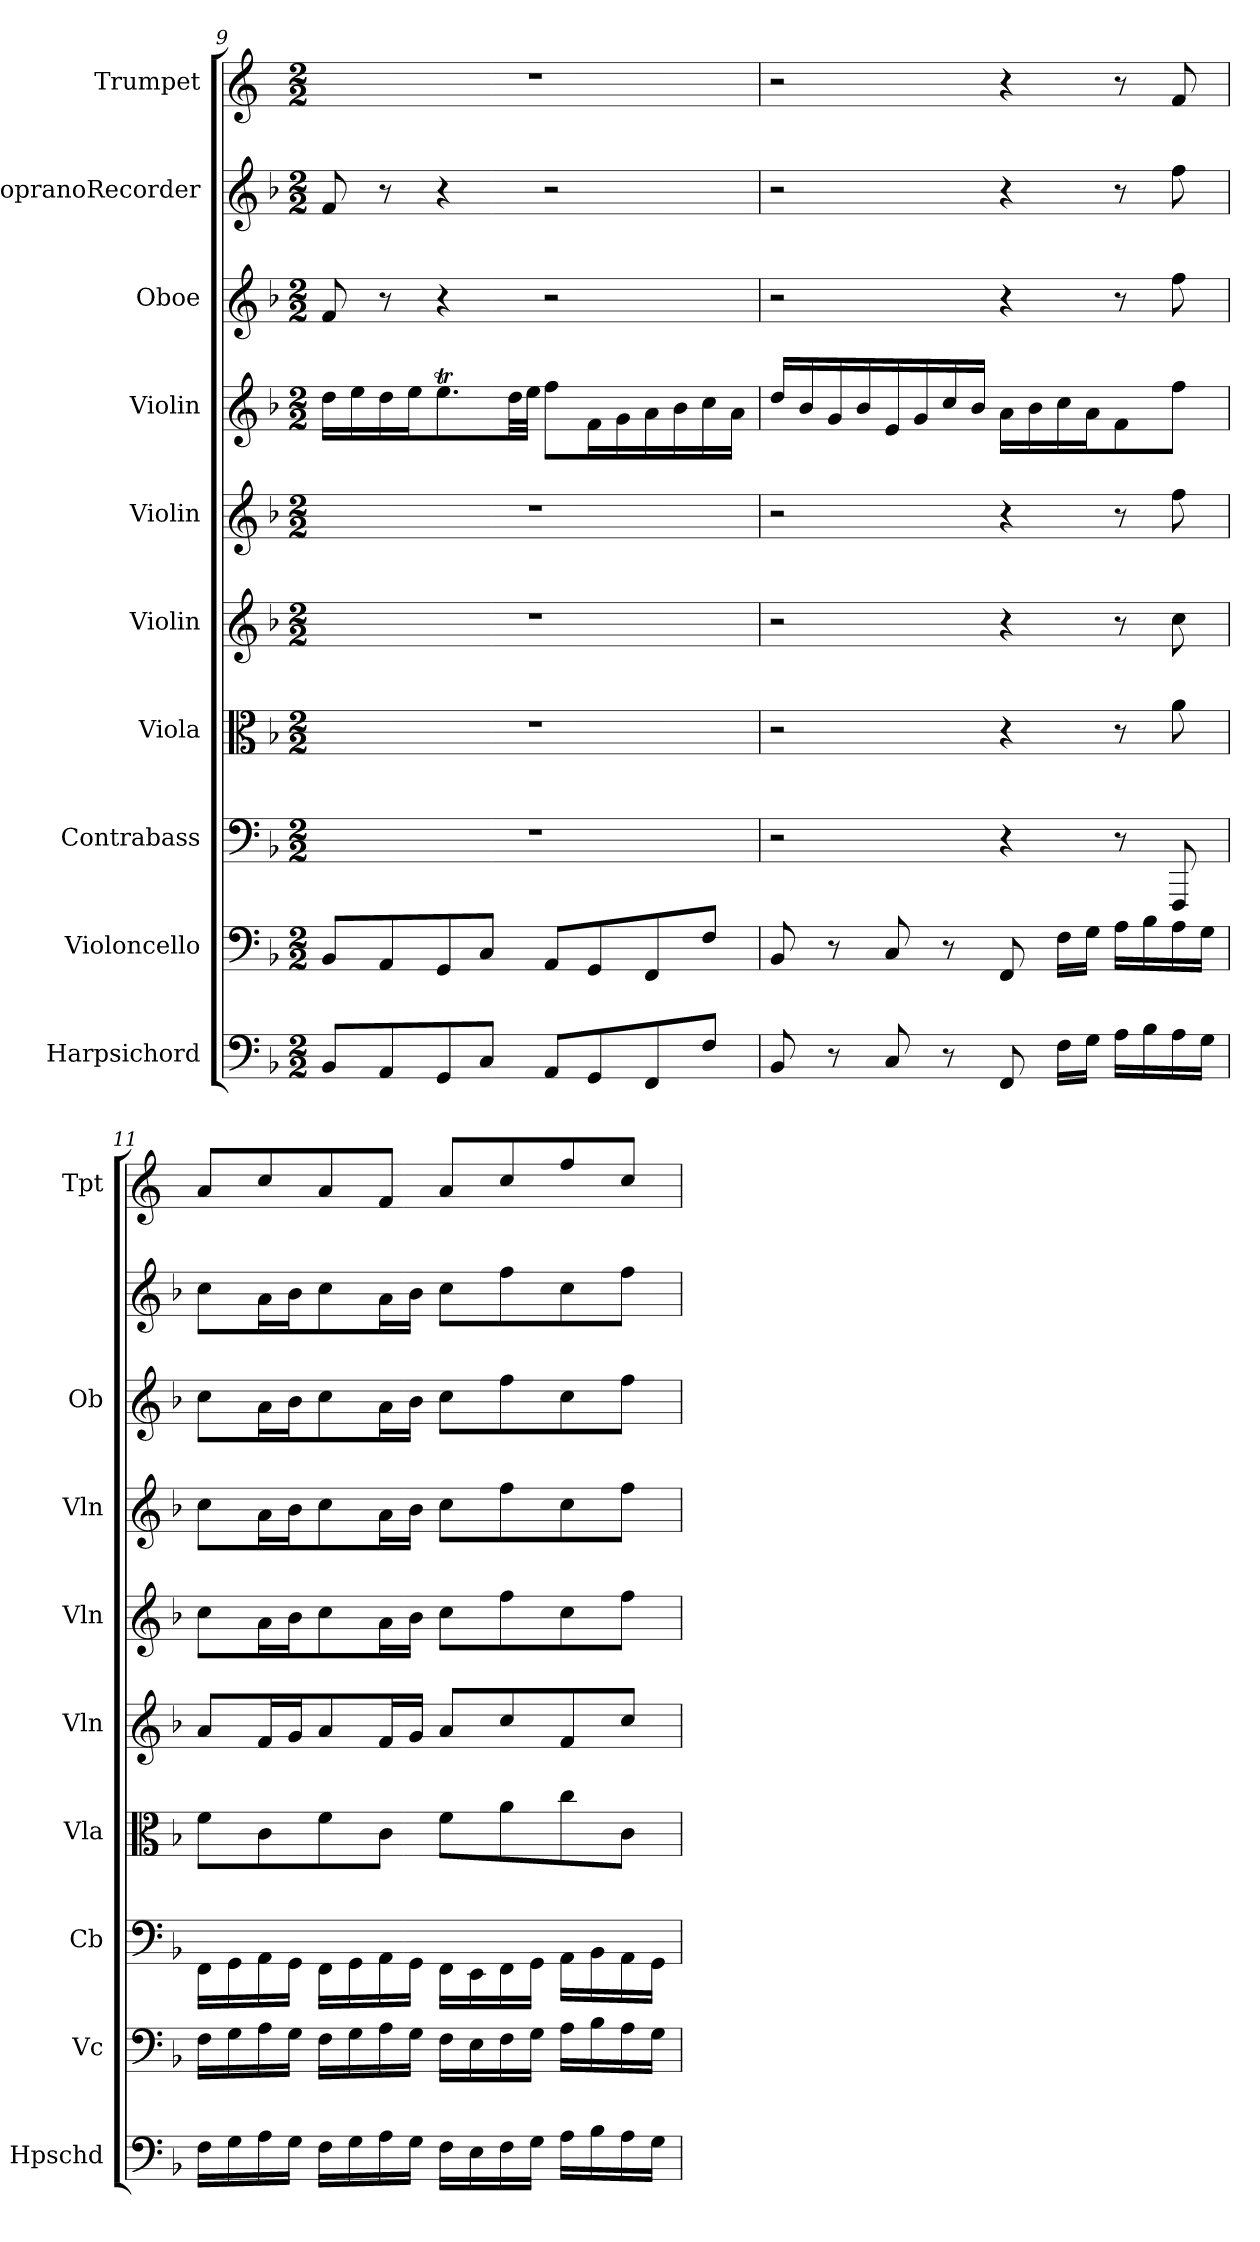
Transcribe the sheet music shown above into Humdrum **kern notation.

**kern	**kern	**kern	**kern	**kern	**kern	**kern	**kern	**kern	**kern
*part10	*part9	*part8	*part7	*part6	*part5	*part4	*part3	*part2	*part1
*staff10	*staff9	*staff8	*staff7	*staff6	*staff5	*staff4	*staff3	*staff2	*staff1
*I"Harpsichord	*I"Violoncello	*I"Contrabass	*I"Viola	*I"Violin	*I"Violin	*I"Violin	*I"Oboe	*I"SopranoRecorder	*I"Trumpet
*I'Hpschd	*I'Vc	*I'Cb	*I'Vla	*I'Vln	*I'Vln	*I'Vln	*I'Ob	*	*I'Tpt
*clefF4	*clefF4	*clefF4	*clefC3	*clefG2	*clefG2	*clefG2	*clefG2	*clefG2	*clefG2
*k[b-]	*k[b-]	*k[b-]	*k[b-]	*k[b-]	*k[b-]	*k[b-]	*k[b-]	*k[b-]	*k[]
*M2/2	*M2/2	*M2/2	*M2/2	*M2/2	*M2/2	*M2/2	*M2/2	*M2/2	*M2/2
=9	=9	=9	=9	=9	=9	=9	=9	=9	=9
8BB-/L	8BB-/L	1r	1r	1r	1r	16dd\LL	8f/	8f/	1r
.	.	.	.	.	.	16ee\	.	.	.
8AA/	8AA/	.	.	.	.	16dd\	8r	8r	.
.	.	.	.	.	.	16ee\J	.	.	.
8GG/	8GG/	.	.	.	.	8.eet\	4r	4r	.
8C/J	8C/J	.	.	.	.	.	.	.	.
.	.	.	.	.	.	32dd\LL	.	.	.
.	.	.	.	.	.	32ee\JJJ	.	.	.
8AA/L	8AA/L	.	.	.	.	8ff\L	2r	2r	.
8GG/	8GG/	.	.	.	.	16f\L	.	.	.
.	.	.	.	.	.	16g\	.	.	.
8FF/	8FF/	.	.	.	.	16a\	.	.	.
.	.	.	.	.	.	16b-\	.	.	.
8F/J	8F/J	.	.	.	.	16cc\	.	.	.
.	.	.	.	.	.	16a\JJ	.	.	.
=10	=10	=10	=10	=10	=10	=10	=10	=10	=10
8BB-/	8BB-/	2r	2r	2r	2r	16dd/LL	2r	2r	2r
.	.	.	.	.	.	16b-/	.	.	.
8r	8r	.	.	.	.	16g/	.	.	.
.	.	.	.	.	.	16b-/	.	.	.
8C/	8C/	.	.	.	.	16e/	.	.	.
.	.	.	.	.	.	16g/	.	.	.
8r	8r	.	.	.	.	16cc/	.	.	.
.	.	.	.	.	.	16b-/JJ	.	.	.
8FF/	8FF/	4r	4r	4r	4r	16a\LL	4r	4r	4r
.	.	.	.	.	.	16b-\	.	.	.
16F\LL	16F\LL	.	.	.	.	16cc\	.	.	.
16G\JJ	16G\JJ	.	.	.	.	16a\J	.	.	.
16A\LL	16A\LL	8r	8r	8r	8r	8f\	8r	8r	8r
16B-\	16B-\	.	.	.	.	.	.	.	.
16A\	16A\	8FFF/	8a\	8cc\	8ff\	8ff\J	8ff\	8ff\	8f/
16G\JJ	16G\JJ	.	.	.	.	.	.	.	.
=11	=11	=11	=11	=11	=11	=11	=11	=11	=11
16F\LL	16F\LL	16FF\LL	8f\L	8a/L	8cc\L	8cc\L	8cc\L	8cc\L	8a/L
16G\	16G\	16GG\	.	.	.	.	.	.	.
16A\	16A\	16AA\	8c\	16f/L	16a\L	16a\L	16a\L	16a\L	8cc/
16G\JJ	16G\JJ	16GG\JJ	.	16g/J	16b-\J	16b-\J	16b-\J	16b-\J	.
16F\LL	16F\LL	16FF\LL	8f\	8a/	8cc\	8cc\	8cc\	8cc\	8a/
16G\	16G\	16GG\	.	.	.	.	.	.	.
16A\	16A\	16AA\	8c\J	16f/L	16a\L	16a\L	16a\L	16a\L	8f/J
16G\JJ	16G\JJ	16GG\JJ	.	16g/JJ	16b-\JJ	16b-\JJ	16b-\JJ	16b-\JJ	.
16F\LL	16F\LL	16FF\LL	8f\L	8a/L	8cc\L	8cc\L	8cc\L	8cc\L	8a/L
16E\	16E\	16EE\	.	.	.	.	.	.	.
16F\	16F\	16FF\	8a\	8cc/	8ff\	8ff\	8ff\	8ff\	8cc/
16G\JJ	16G\JJ	16GG\JJ	.	.	.	.	.	.	.
16A\LL	16A\LL	16AA\LL	8cc\	8f/	8cc\	8cc\	8cc\	8cc\	8ff/
16B-\	16B-\	16BB-\	.	.	.	.	.	.	.
16A\	16A\	16AA\	8c\J	8cc/J	8ff\J	8ff\J	8ff\J	8ff\J	8cc/J
16G\JJ	16G\JJ	16GG\JJ	.	.	.	.	.	.	.
=	=	=	=	=	=	=	=	=	=
*-	*-	*-	*-	*-	*-	*-	*-	*-	*-
